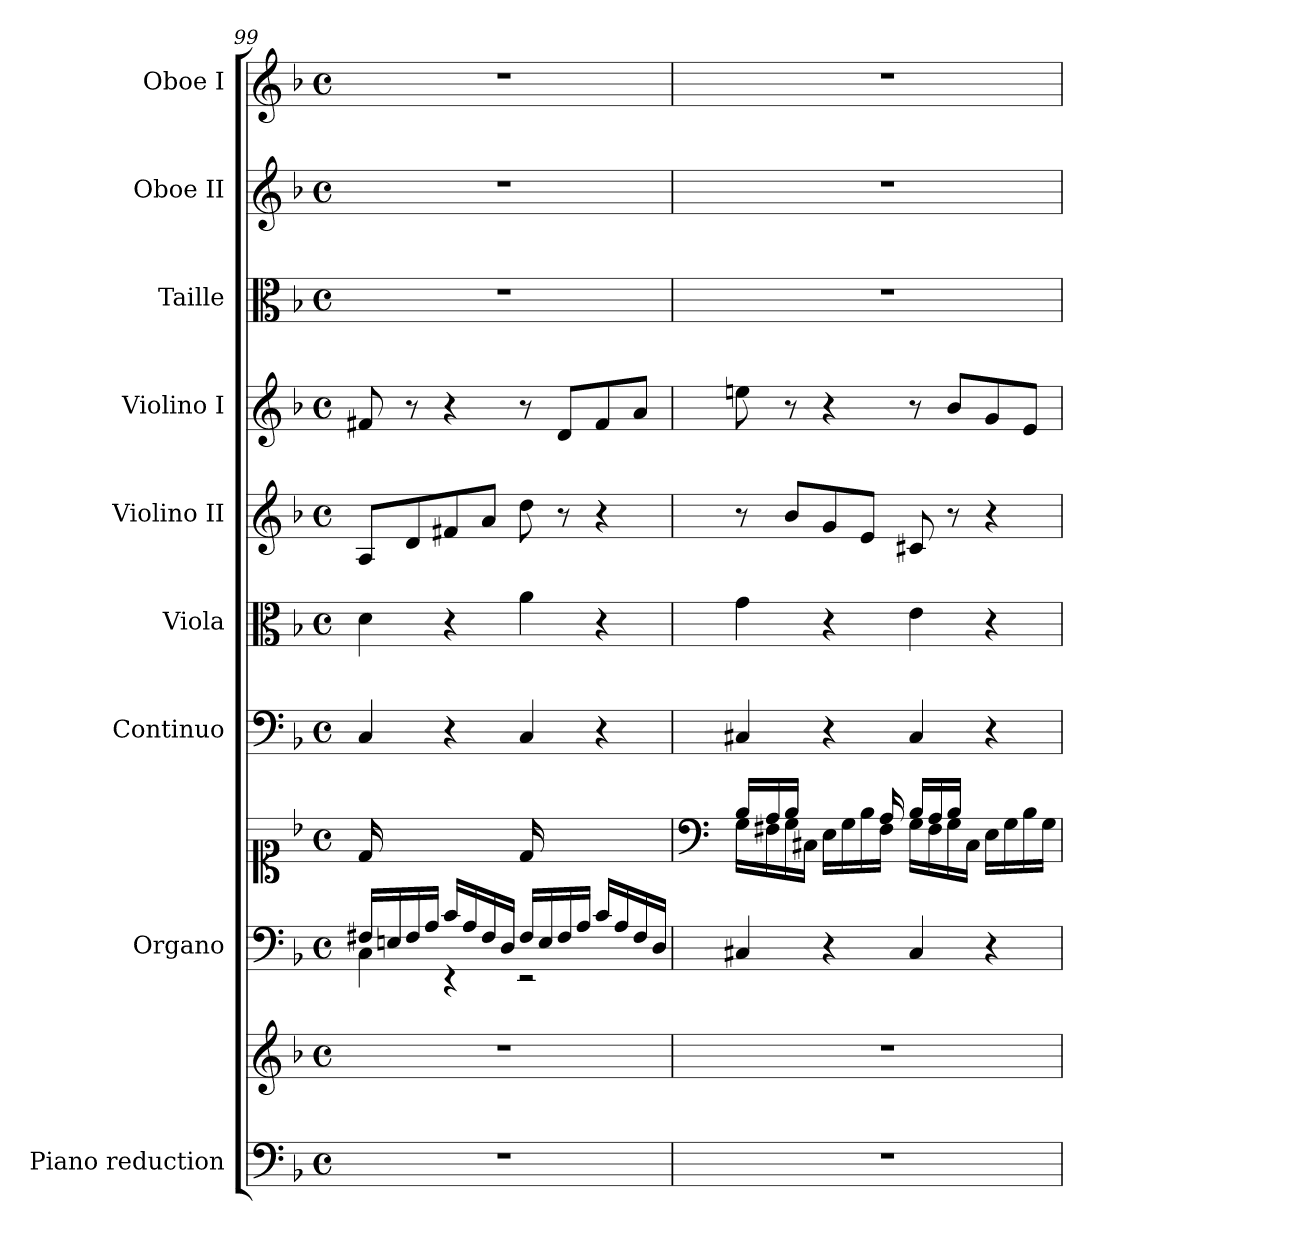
**kern	**kern	**kern	**kern	**kern	**kern	**kern	**kern	**kern	**kern	**kern
*part9	*part9	*part8	*part8	*part7	*part6	*part5	*part4	*part3	*part2	*part1
*staff11	*staff10	*staff9	*staff8	*staff7	*staff6	*staff5	*staff4	*staff3	*staff2	*staff1
*I"Piano reduction	*	*I"Organo	*	*I"Continuo	*I"Viola	*I"Violino II	*I"Violino I	*I"Taille	*I"Oboe II	*I"Oboe I
*I'Pno	*	*	*	*	*I'Vla	*I'Vln	*I'Vln	*	*I'Ob	*I'Ob
*clefF4	*clefG2	*clefF4	*clefC1	*clefF4	*clefC3	*clefG2	*clefG2	*clefC3	*clefG2	*clefG2
*k[b-]	*k[b-]	*k[b-]	*k[b-]	*k[b-]	*k[b-]	*k[b-]	*k[b-]	*k[b-]	*k[b-]	*k[b-]
*M4/4	*M4/4	*M4/4	*M4/4	*M4/4	*M4/4	*M4/4	*M4/4	*M4/4	*M4/4	*M4/4
*met(c)	*met(c)	*met(c)	*met(c)	*met(c)	*met(c)	*met(c)	*met(c)	*met(c)	*met(c)	*met(c)
=99	=99	=99	=99	=99	=99	=99	=99	=99	=99	=99
*	*	*^	*	*	*	*	*	*	*	*
1r	1r	16F#X/LL	4C\	16d/	4C/	4d\	8A/L	8f#X/	1r	1r	1r
.	.	16En/	.	16ryy	.	.	.	.	.	.	.
.	.	16F#/	.	8ryy	.	.	8d/	8r	.	.	.
.	.	16A/JJ	.	.	.	.	.	.	.	.	.
.	.	16c/LL	4r	4ryy	4r	4r	8f#X/	4r	.	.	.
.	.	16A/	.	.	.	.	.	.	.	.	.
.	.	16F#/	.	.	.	.	8a/J	.	.	.	.
.	.	16D/JJ	.	.	.	.	.	.	.	.	.
.	.	16F#/LL	2r	16d/	4C/	4a\	8dd\	8r	.	.	.
.	.	16E/	.	16ryy	.	.	.	.	.	.	.
.	.	16F#/	.	8ryy	.	.	8r	8d/L	.	.	.
.	.	16A/JJ	.	.	.	.	.	.	.	.	.
.	.	16c/LL	.	4ryy	4r	4r	4r	8f#/	.	.	.
.	.	16A/	.	.	.	.	.	.	.	.	.
.	.	16F#/	.	.	.	.	.	8a/J	.	.	.
.	.	16D/JJ	.	.	.	.	.	.	.	.	.
*	*	*v	*v	*	*	*	*	*	*	*	*
!!LO:PB:g=z
=100	=100	=100	=100	=100	=100	=100	=100	=100	=100	=100
*	*	*	*clefF4	*	*	*	*	*	*	*
*	*	*	*^	*	*	*	*	*	*	*
1r	1r	4C#X/	16B-/LL	16G\LL	4C#X/	4g\	8r	8een\	1r	1r	1r
.	.	.	16A/	16F#X\	.	.	.	.	.	.	.
.	.	.	16B-/JJ	16G\	.	.	8b-/L	8r	.	.	.
.	.	.	16ryy	16C#X\JJ	.	.	.	.	.	.	.
.	.	4r	8ryy	16E\LL	4r	4r	8g/	4r	.	.	.
.	.	.	.	16G\	.	.	.	.	.	.	.
.	.	.	16ryy	16B-\	.	.	8e/J	.	.	.	.
.	.	.	16A/	16F#\JJ	.	.	.	.	.	.	.
.	.	4C#/	16B-/LL	16G\LL	4C#/	4e\	8c#X/	8r	.	.	.
.	.	.	16A/	16F#\	.	.	.	.	.	.	.
.	.	.	16B-/JJ	16G\	.	.	8r	8b-/L	.	.	.
.	.	.	16ryy	16C#\JJ	.	.	.	.	.	.	.
.	.	4r	4ryy	16E\LL	4r	4r	4r	8g/	.	.	.
.	.	.	.	16G\	.	.	.	.	.	.	.
.	.	.	.	16B-\	.	.	.	8e/J	.	.	.
.	.	.	.	16G\JJ	.	.	.	.	.	.	.
*	*	*	*v	*v	*	*	*	*	*	*	*
=	=	=	=	=	=	=	=	=	=	=
*-	*-	*-	*-	*-	*-	*-	*-	*-	*-	*-
